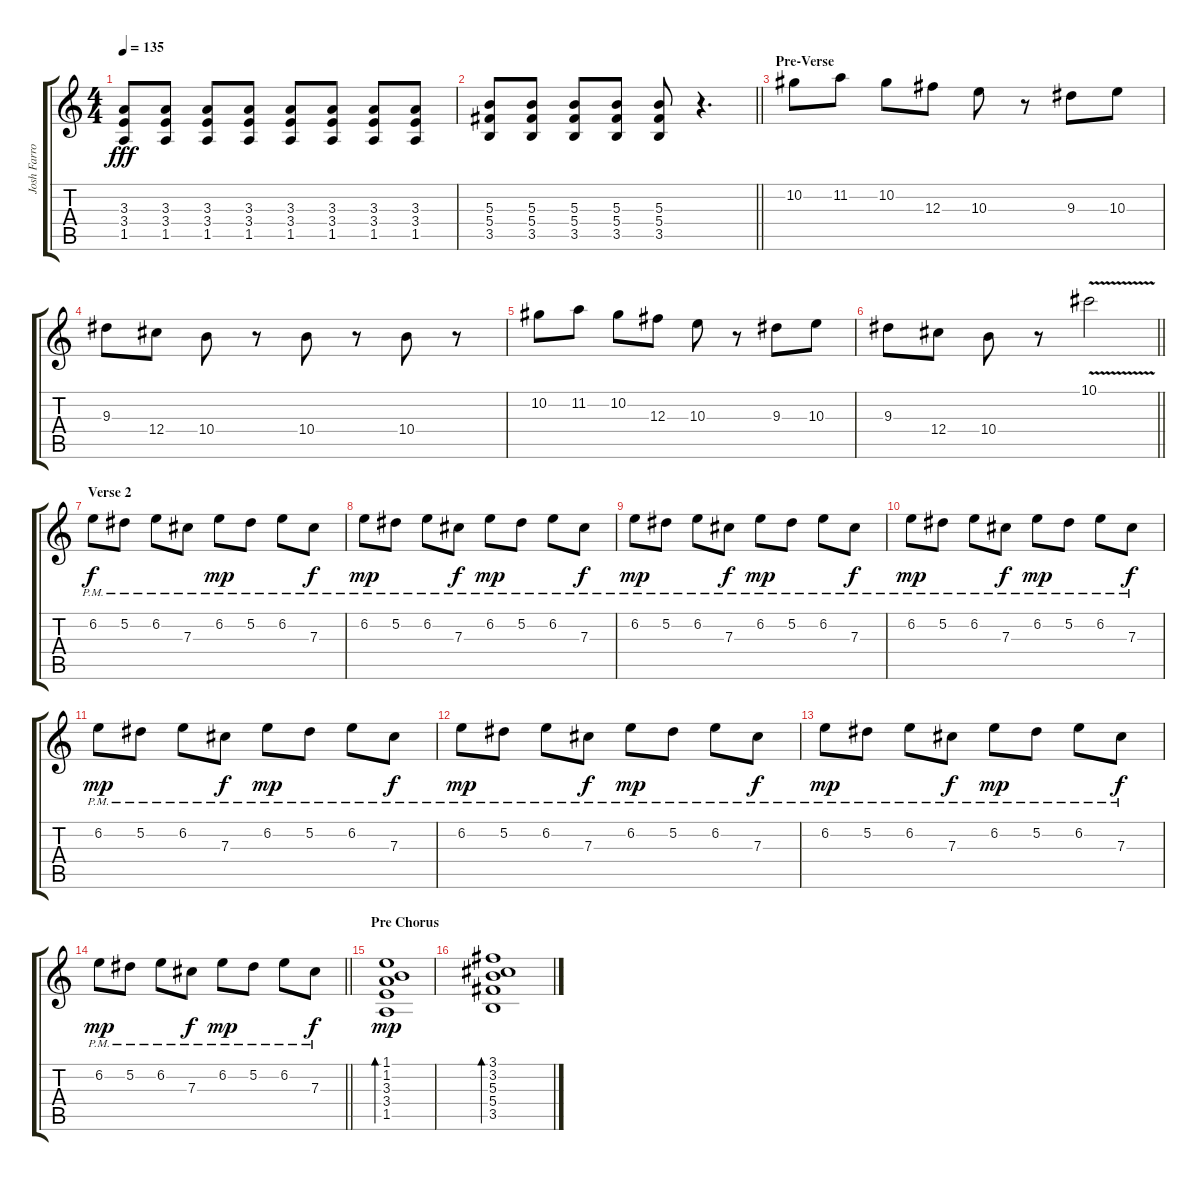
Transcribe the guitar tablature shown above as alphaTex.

\track ("Josh Farro (Lead Guitar)" "Josh Farro") {instrument overdrivenguitar}
\staff {score tabs}
\tuning (Eb4 Bb3 Gb3 Db3 Ab2 Db2) {hide}
\ts (4 4)
\tempo 135
\clef g2
\ks c
(3.3 3.4 1.5).8{dy fff} (3.3 3.4 1.5).8 (3.3 3.4 1.5).8 (3.3 3.4 1.5).8 (3.3 3.4 1.5).8 (3.3 3.4 1.5).8 (3.3 3.4 1.5).8 (3.3 3.4 1.5).8 |
\barLineRight lightlight
(5.3 5.4 3.5).8 (5.3 5.4 3.5).8 (5.3 5.4 3.5).8 (5.3 5.4 3.5).8 (5.3 5.4 3.5).8 r.4{d} |
\section ("" "Pre-Verse")
10.2.8 11.2.8 10.2.8 12.3.8 10.3.8 r.8 9.3.8 10.3.8 |
9.3.8 12.4.8 10.4.8 r.8 10.4.8 r.8 10.4.8 r.8 |
10.2.8 11.2.8 10.2.8 12.3.8 10.3.8 r.8 9.3.8 10.3.8 |
\barLineRight lightlight
9.3.8 12.4.8 10.4.8 r.8 10.1{v}.2 |
\section ("" "Verse 2")
6.2{pm}.8{dy f volume 16 instrument electricguitarjazz} 5.2{pm}.8 6.2{pm}.8 7.3{pm}.8 6.2{pm}.8{dy mp} 5.2{pm}.8 6.2{pm}.8 7.3{pm}.8{dy f} |
6.2{pm}.8{dy mp} 5.2{pm}.8 6.2{pm}.8 7.3{pm}.8{dy f} 6.2{pm}.8{dy mp} 5.2{pm}.8 6.2{pm}.8 7.3{pm}.8{dy f} |
6.2{pm}.8{dy mp} 5.2{pm}.8 6.2{pm}.8 7.3{pm}.8{dy f} 6.2{pm}.8{dy mp} 5.2{pm}.8 6.2{pm}.8 7.3{pm}.8{dy f} |
6.2{pm}.8{dy mp} 5.2{pm}.8 6.2{pm}.8 7.3{pm}.8{dy f} 6.2{pm}.8{dy mp} 5.2{pm}.8 6.2{pm}.8 7.3{pm}.8{dy f} |
6.2{pm}.8{dy mp} 5.2{pm}.8 6.2{pm}.8 7.3{pm}.8{dy f} 6.2{pm}.8{dy mp} 5.2{pm}.8 6.2{pm}.8 7.3{pm}.8{dy f} |
6.2{pm}.8{dy mp} 5.2{pm}.8 6.2{pm}.8 7.3{pm}.8{dy f} 6.2{pm}.8{dy mp} 5.2{pm}.8 6.2{pm}.8 7.3{pm}.8{dy f} |
6.2{pm}.8{dy mp} 5.2{pm}.8 6.2{pm}.8 7.3{pm}.8{dy f} 6.2{pm}.8{dy mp} 5.2{pm}.8 6.2{pm}.8 7.3{pm}.8{dy f} |
\barLineRight lightlight
6.2{pm}.8{dy mp} 5.2{pm}.8 6.2{pm}.8 7.3{pm}.8{dy f} 6.2{pm}.8{dy mp} 5.2{pm}.8 6.2{pm}.8 7.3{pm}.8{dy f} |
\section ("" "Pre Chorus")
(1.1 1.2 3.3 3.4 1.5).1{bd 30 dy mp volume 16 instrument electricguitarclean} |
(3.1 3.2 5.3 5.4 3.5).1{bd 30}
